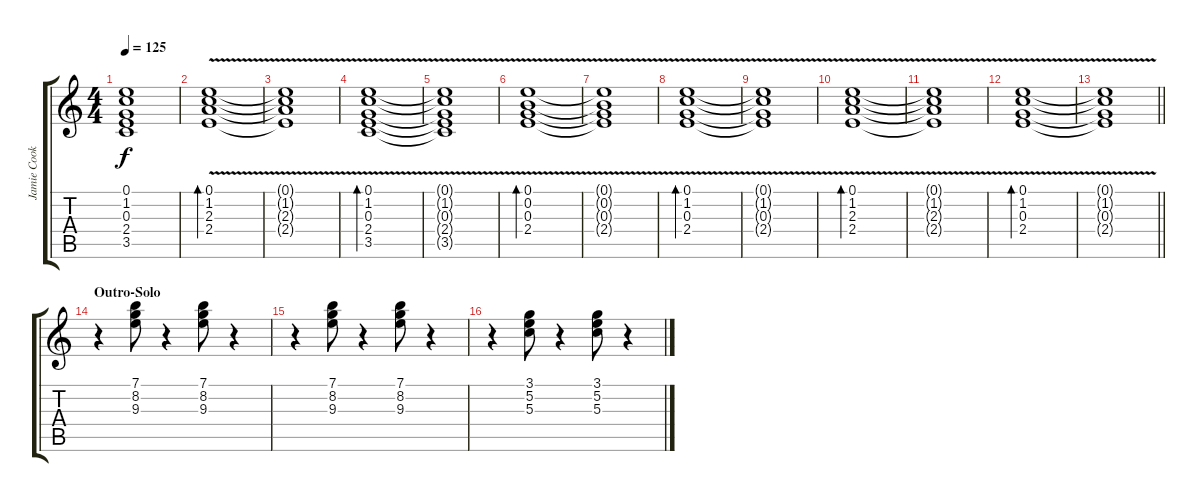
\track ("Jamie Cook" "Jamie Cook") {instrument electricguitarjazz}
\staff {score tabs}
\tuning (E4 B3 G3 D3 A2 E2) {hide}
\ts (4 4)
\tempo 125
\clef g2
\ks c
(0.1{t} 1.2{t} 0.3{t} 2.4{t} 3.5{t}).1{dy f} |
(0.1{v} 1.2{v} 2.3{v} 2.4{v}).1{bd 240} |
(0.1{t} 1.2{t} 2.3{t} 2.4{t}).1 |
(0.1{v} 1.2{v} 0.3{v} 2.4{v} 3.5{v}).1{bd 240} |
(0.1{t} 1.2{t} 0.3{t} 2.4{t} 3.5{t}).1 |
(0.1{v} 0.2{v} 0.3{v} 2.4{v}).1{bd 240} |
(0.1{t} 0.2{t} 0.3{t} 2.4{t}).1 |
(0.1{v} 1.2{v} 0.3{v} 2.4{v}).1{bd 240} |
(0.1{t} 1.2{t} 0.3{t} 2.4{t}).1 |
(0.1{v} 1.2{v} 2.3{v} 2.4{v}).1{bd 240} |
(0.1{t} 1.2{t} 2.3{t} 2.4{t}).1 |
(0.1{v} 1.2{v} 0.3{v} 2.4{v}).1{bd 240} |
\barLineRight lightlight
(0.1{t} 1.2{t} 0.3{t} 2.4{t}).1 |
\section ("" "Outro-Solo")
r.4 (7.1 8.2 9.3).8 r.4 (7.1 8.2 9.3).8 r.4 |
r.4 (7.1 8.2 9.3).8 r.4 (7.1 8.2 9.3).8 r.4 |
r.4 (3.1 5.2 5.3).8 r.4 (3.1 5.2 5.3).8 r.4
